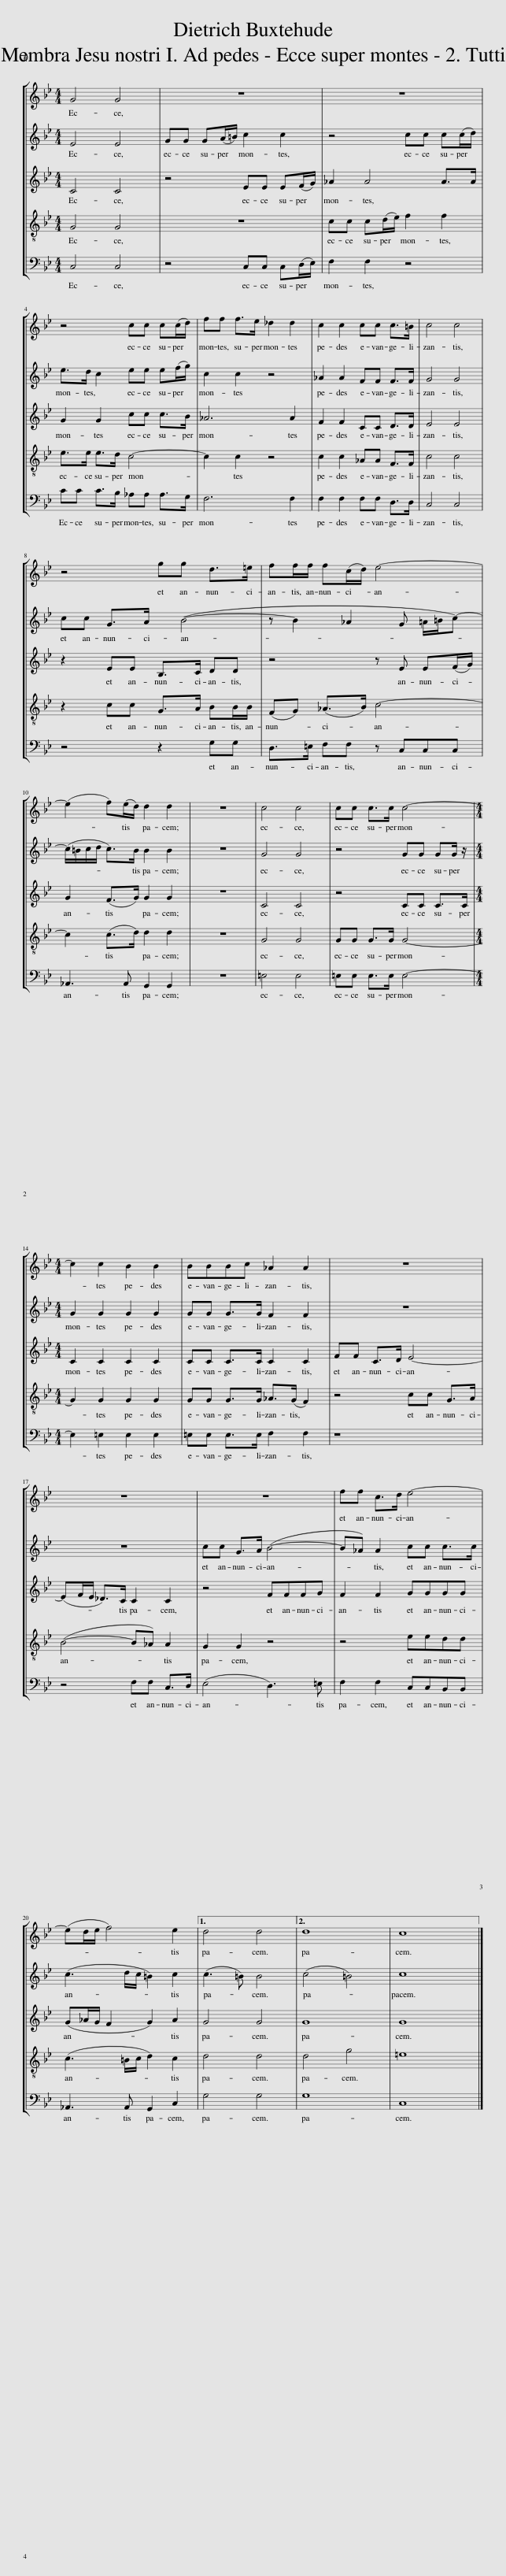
X:1
%%score [ 1 2 3 4 5 ]
L:1/8
M:4/4
I:linebreak $
K:Bb
V:1 treble
V:2 treble
V:3 treble
V:4 treble-8
V:5 bass
V:1
 G4 G4 | z8 | z8 |$ z4 cc c(c/d/) | ff f>e _d2 d2 | %5
 c2 c2 cc c>=B | c4 c4 |$ z4 gg d>=e | ff/f/ f(c/d/) e4- |$ (e2 f)(e/d/) d2 d2 | %10
 z8 | c4 c4 | cc c>c c4- |$[M:4/4] c2 c2 B2 B2 | BBBc _A2 A2 | %15
 z8 |$ z8 | z8 | ff c>d e4- |$ (ed/e/ f4) e2 |1 %20
 d4 d4 ||2 d8 | c8 |] %23
V:2
 E4 E4 | GG G(A/=B/) c2 c2 | z4 cc c(c/d/) |$ e>d c2 ee e(f/g/) | c2 c2 z4 | %5
 _A2 A2 FF F>F | G4 G4 |$ cc G>A x (B4- | z B2 _A2 G =A/=B/c-) |$ (c/=B/c/d/ c>)B B2 B2 | %10
 z8 | G4 G4 | z4 GG GG/ z/ |$[M:4/4] G2 G2 G2 G2 | GG G>G F2 F2 | %15
 z8 |$ z8 | cc G>A (B4- | B_A) A2 cc c>c |$ (c3 d/c/ =B2) c2 |1 %20
 (c3 =B) B4 ||2 (c4 =B4) | c8 |] %23
V:3
 C4 C4 | z4 EE E(F/G/) | _A2 A4 A>A |$ G2 G2 cc c>B | _A6 A2 | %5
 F2 F2 CC D>D | E4 E4 |$ z2 EE B,>C DD | z4 z E E(F/G/) |$ G2 (F>G) G2 G2 | %10
 z8 | C4 C4 | z4 CC C>C |$[M:4/4] C2 C2 C2 C2 | CC C>C C2 C2 | %15
 FF C>D E4- |$ (EF/E/ _D>)C C2 C2 | z4 FFFG | F2 F2 GGGG |$ (G_A/G/ F2 G2) A2 |1 %20
 G4 G4 ||2 G8 | G8 |] %23
V:4
 G4 G4 | z8 | cc c(d/e/) f2 f2 |$ e>e e>d c4- | c2 c2 z4 | %5
 c2 c2 _AA F>F | c4 c4 |$ z2 cc G>A BB/B/ | (FG) (_A>B) c4- |$ c2 (c>d) d2 d2 | %10
 z8 | G4 G4 | GG G>G G4- |$[M:4/4] G2 G2 G2 G2 | GG G>G _A>(G F2) | %15
 z4 cc G>A |$ (B4- B_A) A2 | G2 G2 z4 | z4 eedd |$ (c3 =B/c/ d2) c2 |1 %20
 d4 d4 ||2 d4 g4 | =e8 |] %23
V:5
 C,4 C,4 | z4 C,C, C,(D,/E,/) | F,2 F,2 z4 |$ CC C>B, _A,A, A,>G, | F,6 F,2 | %5
 F,2 F,2 F,F, D,>D, | C,4 C,4 |$ z4 z2 G,G, | D,>=E, F,F, z C,C,C, |$ _A,,3 A,, G,,2 G,,2 | %10
 z8 | =E,4 E,4 | =E,E, E,>E, E,4- |$[M:4/4] E,2 =E,2 E,2 E,2 | =E,E, E,>E, F,2 F,2 | %15
 z8 |$ z4 F,F, C,>D, | (E,4 D,3) =E, | F,2 F,2 C,C,B,,B,, |$ _A,,3 A,, G,,2 C,2 |1 %20
 G,4 G,4 ||2 G,8 | C,8 |] %23
